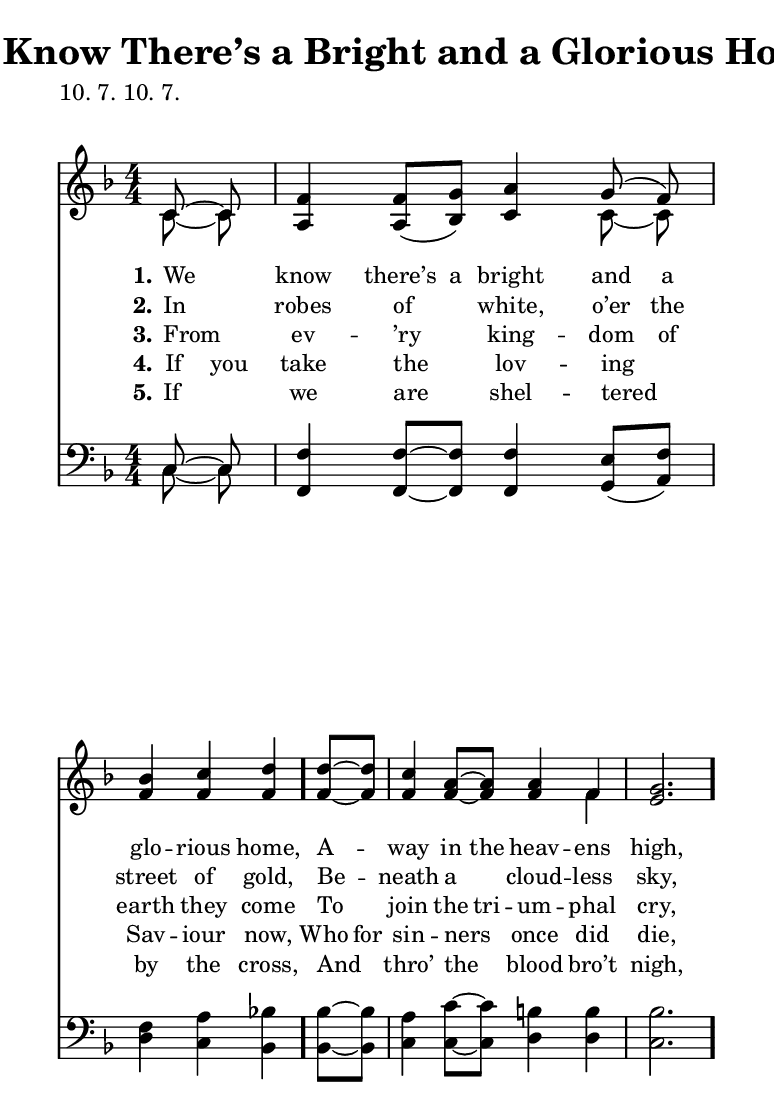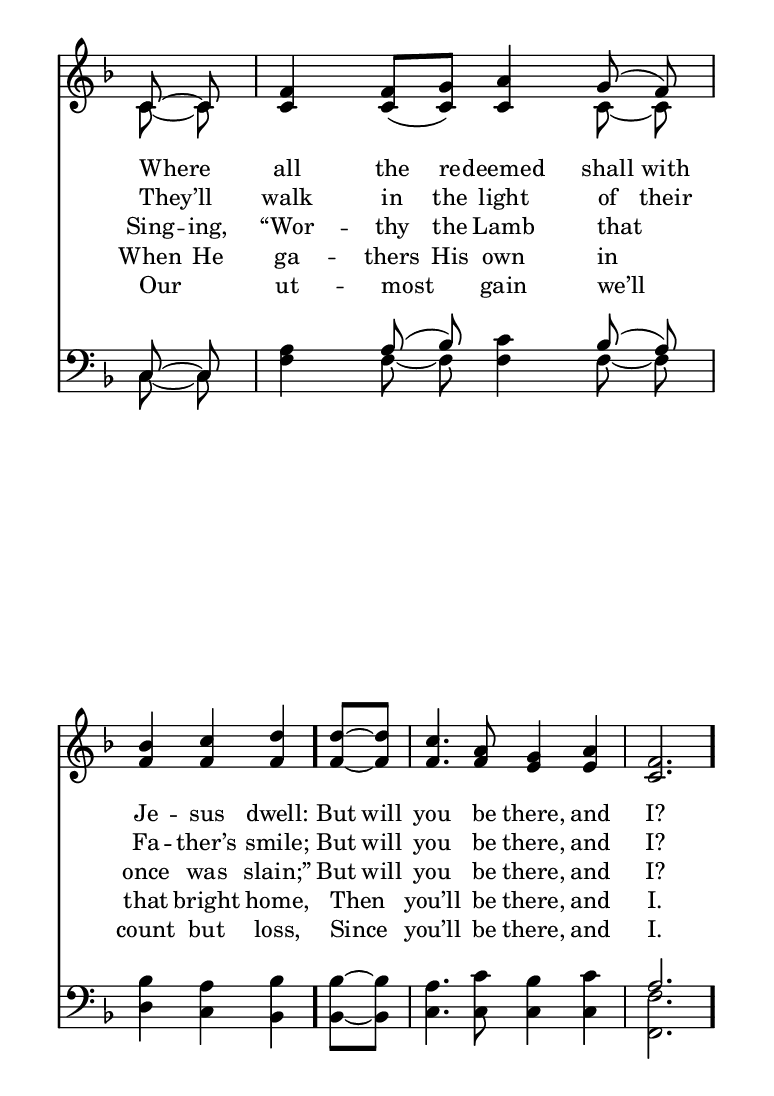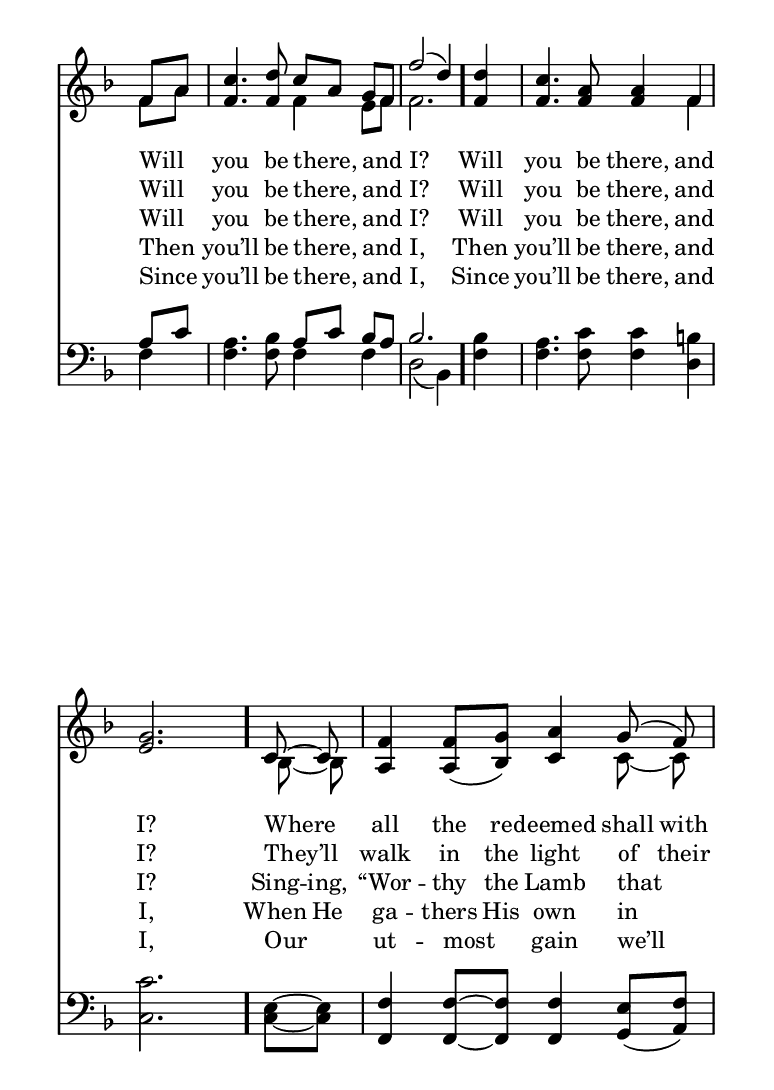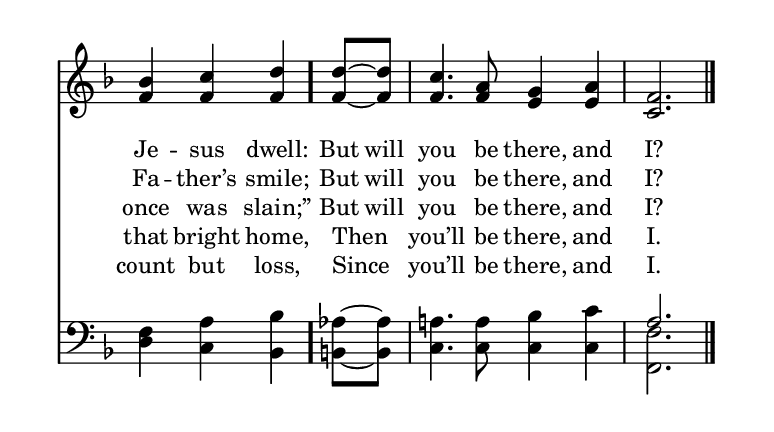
\include "common/global.ily"
\paper {
  \include "common/paper.ily"
  %ragged-bottom = ##t
  %ragged-last-bottom = ##t
  %systems-per-page = ##f
  %page-count = ##f
}

\header{
  hymnnumber = "54"
  title = "We Know There’s a Bright and a Glorious Home"
  tunename = ""
  meter = "10. 7. 10. 7."
  %poet = ""
  %composer = ""
  %copyright = ""
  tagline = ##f
}

% for fermata in MIDI
ta = { \tempo 4=80 }
tb = { \tempo 4=40 }

patternAA = { c8 ~ c8 | c4 c8( c8) c4 c8( c8) | c4 c4 c4 }
patternAB = { c8 ~ c8 | c4 c8( c8) c4 c8 ~ c8 | c4 c4 c4 }
patternAC = { c8 ~ c8 | c4 c8 ~ c8 c4 c8( c8) | c4 c4 c4 }
patternAD = { c8 ~ c8 | c4 c8 ~ c8 c4 c8 ~ c8 | c4 c4 c4 }

patternBA = { c8 ~ c8 | c4 c8 ~ c8 c4 c4 | c2. }
patternBB = { c8 ~ c8 | c4. c8 c4 c4 | c2. }
patternBC = { c4      | c4. c8 c4 c4 | c2. }

patternCA = { c8[ c8] | c4. c8 c8[ c8] c8[ c8] | c2( c4) }
patternCB = { c8[ c8] | c4. c8 c4      c8[ c8] | c2.     }
patternCC = { c8[ c8] | c4. c8 c8[ c8] c8[ c8] | c2.     }
patternCD = { c4      | c4. c8 c4      c4      | c2( c4) }

global = {
  \include "common/overrides.ily"
  \override Staff.TimeSignature.style = #'numbered
  \time 4/4
  \override Score.MetronomeMark.transparent = ##t % hide all fermata changes too
  \ta
  \key f \major
  \partial 4
  \autoBeamOff
}

notesSoprano = {
\global
\relative c' {

  \changePitch \patternAA { c c | f f g a g f | bes c d }
  \changePitch \patternBA { d d | c a a a f | g }
  \changePitch \patternAA { c, c | f f g a g f | bes c d }
  \changePitch \patternBB { d d | c a g a | f }

  \changePitch \patternCA { f a | c d c a g f | f' d }
  \changePitch \patternBC { d | c a a f | g }
  \changePitch \patternAA { c, c | f f g a g f | bes c d }
  \changePitch \patternBB { d d | c a g a | f }

  \bar "|."

}
}

notesAlto = {
\global
\relative e' {

  \changePitch \patternAB { c c | a a bes c c c | f f f }
  \changePitch \patternBA { f f | f f f f f | e }
  \changePitch \patternAB { c c | c c c c c c | f f f }
  \changePitch \patternBB { f f | f f e e | c }

  \changePitch \patternCB { f a | f f f e f | f }
  \changePitch \patternBC { f | f f f f | e }
  \changePitch \patternAB { bes bes | a a bes c c c | f f f }
  \changePitch \patternBB { f f | f f e e | c }

}
}

notesTenor = {
\global
\relative a, {

  \changePitch \patternAC { c c | f f f f e f | f a bes! }
  \changePitch \patternBA { bes bes | a c c b b | bes }
  \changePitch \patternAA { c, c | a' a bes c bes a | bes a bes }
  \changePitch \patternBB { bes bes | a c bes c | a }

  \changePitch \patternCC { a c | a bes a c bes a | bes }
  \changePitch \patternBC { bes | a c c b | c }
  \changePitch \patternAC { e, e | f f f f e f | f a bes }
  \changePitch \patternBB { aes aes | a! a bes c | a }

}
}

notesBass = {
\global
\relative f {

  \changePitch \patternAC { c c | f, f f f g a | d c bes }
  \changePitch \patternBA { bes bes | c c c d d | c }
  \changePitch \patternAD { c c | f f f f f f | d c bes }
  \changePitch \patternBB { bes bes | c c c c | < f f, >}

  \changePitch \patternCD { f | f f f f | d bes }
  \changePitch \patternBC { f' | f f f d | c }
  \changePitch \patternAC { c c | f, f f f g a | d c bes }
  \changePitch \patternBB { b b | c c c c | < f f, > }

}
}

wordsA = \lyricmode {
\set stanza = "1."

We know \mon there’s a \moff bright \mon and a \moff glo -- rious home, \bar "."
A -- way \mon in the \moff heav -- ens high, \bar "." \break
Where all \mon the re -- \moff deemed \mon shall \moff with Je -- sus dwell: \bar "."
\mon But will \moff you be there, and I? \bar "." \break
Will you be there, and I? \bar "."
Will you be there, and I? \bar "."
Where all \mon the re -- \moff deemed \mon shall \moff with Je -- sus dwell: \bar "."
\mon But will \moff you be there, and I? \bar "." \break

}

wordsB = \lyricmode {
\set stanza = "2."

In robes of white, \mon o’er the \moff street of gold,
Be -- neath a cloud -- less sky,
They’ll walk \mon in the light of their Fa -- ther’s smile; \moff
\mon But will \moff you be there, and I?
Will you be there, and I?
Will you be there, and I?
They’ll walk \mon in the light of their Fa -- ther’s smile; \moff
\mon But will \moff you be there, and I?

}

wordsC = \lyricmode {
\set stanza = "3."

From ev -- ’ry king -- \mon dom of \moff earth they come
To join \mon the tri -- \moff um -- phal cry,
\mon Sing -- ing, \moff “Wor -- \mon thy the \moff Lamb that once was slain;”
\mon But will \moff you be there, and I?
Will you be there, and I?
Will you be there, and I?
\mon Sing -- ing, \moff “Wor -- \mon thy the \moff Lamb that once was slain;”
\mon But will \moff you be there, and I?

}

wordsD = \lyricmode {
\set stanza = "4."

\mon If you \moff take the lov -- ing Sav -- iour now,
\mon Who for \moff sin -- ners once did die,
\mon When He ga -- thers His own \moff in that bright home,
Then you’ll be there, and I.
Then you’ll be there, and I,
Then you’ll be there, and I,
\mon When He ga -- thers His own \moff in that bright home,
Then you’ll be there, and I.

}

wordsE = \lyricmode {
\set stanza = "5."

If we are shel -- tered by the cross,
And thro’ the blood bro’t nigh,
Our ut -- most gain we’ll count but loss,
Since you’ll be there, and I.
Since you’ll be there, and I,
Since you’ll be there, and I,
Our ut -- most gain we’ll count but loss,
Since you’ll be there, and I.

}

\score {
  \context ChoirStaff <<
    \context Staff = upper <<
      \set ChoirStaff.systemStartDelimiter = #'SystemStartBar
      \set ChoirStaff.printPartCombineTexts = ##f
      \partcombine #'(2 . 9) \notesSoprano \notesAlto
      \context NullVoice = sopranos { \voiceOne << \notesSoprano >> }
      \context NullVoice = altos { \voiceTwo << \notesAlto >> }
      \context Lyrics = one   \lyricsto sopranos \wordsA
      \context Lyrics = two   \lyricsto sopranos \wordsB
      \context Lyrics = three \lyricsto sopranos \wordsC
      \context Lyrics = four  \lyricsto sopranos \wordsD
      \context Lyrics = five  \lyricsto sopranos \wordsE
    >>
    \context Staff = men <<
      \clef bass
      \set ChoirStaff.printPartCombineTexts = ##f
      \partcombine #'(2 . 9) \notesTenor \notesBass
      \context NullVoice = tenors { \voiceOne << \notesTenor >> }
      \context NullVoice = basses { \voiceTwo << \notesBass >> }
    >>
  >>
  \layout {
    \include "common/layout.ily"
  }
  \midi{
    \include "common/midi.ily"
  }
}

\version "2.19.49"  % necessary for upgrading to future LilyPond versions.

% vi:set et ts=2 sw=2 ai nocindent syntax=lilypond:
